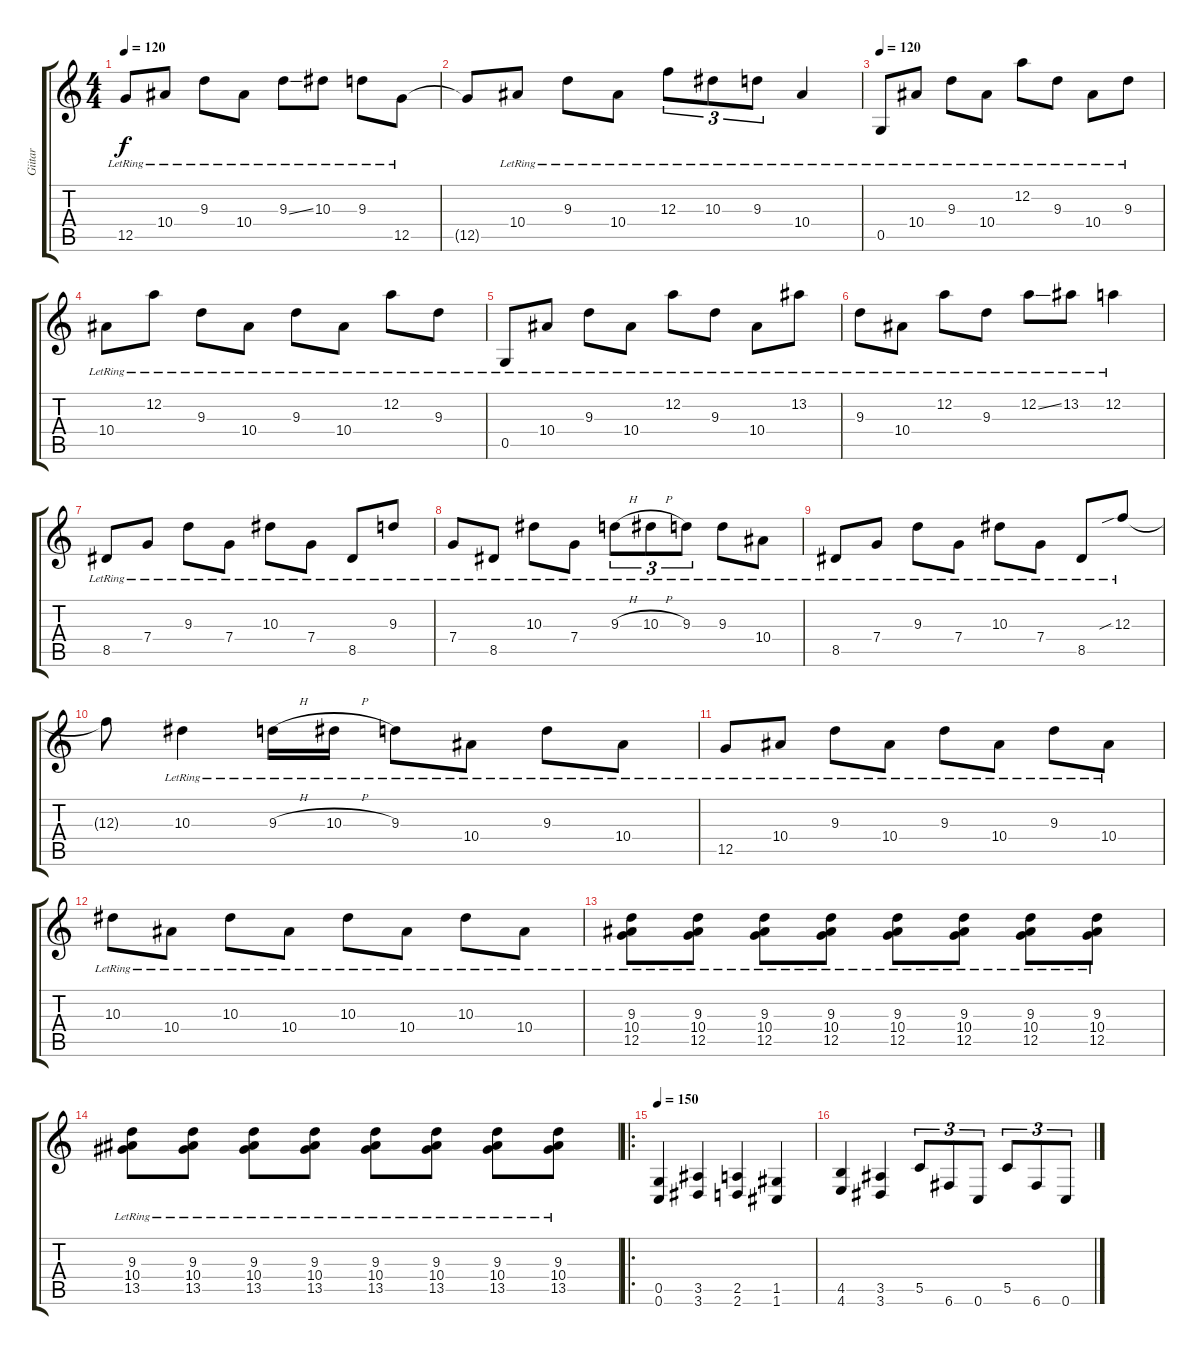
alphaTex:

\track ("Giitar" "Giitar") {instrument electricguitarclean}
\staff {score tabs}
\tuning (D4 A3 F3 C3 G2 C2) {hide}
\ts (4 4)
\tempo 120
\clef g2
\ks c
12.5{lr}.8{dy f} 10.4{lr}.8 9.3{lr}.8 10.4{lr}.8 9.3{ss lr}.8 10.3{lr}.8 9.3{lr}.8 12.5{lr}.8 |
12.5{t}.8 10.4{lr}.8 9.3{lr}.8 10.4{lr}.8 12.3{lr}.8{tu (3 2)} 10.3{lr}.8{tu (3 2)} 9.3{lr}.8{tu (3 2)} 10.4{lr}.4 |
\tempo 120
0.5{lr}.8{instrument electricguitarclean} 10.4{lr}.8 9.3{lr}.8 10.4{lr}.8 12.2{lr}.8 9.3{lr}.8 10.4{lr}.8 9.3{lr}.8 |
10.4{lr}.8 12.2{lr}.8 9.3{lr}.8 10.4{lr}.8 9.3{lr}.8 10.4{lr}.8 12.2{lr}.8 9.3{lr}.8 |
0.5{lr}.8 10.4{lr}.8 9.3{lr}.8 10.4{lr}.8 12.2{lr}.8 9.3{lr}.8 10.4{lr}.8 13.2{lr}.8 |
9.3{lr}.8 10.4{lr}.8 12.2{lr}.8 9.3{lr}.8 12.2{ss lr}.8 13.2{lr}.8 12.2{lr}.4 |
8.5{lr}.8 7.4{lr}.8 9.3{lr}.8 7.4{lr}.8 10.3{lr}.8 7.4{lr}.8 8.5{lr}.8 9.3{lr}.8 |
7.4{lr}.8 8.5{lr}.8 10.3{lr}.8 7.4{lr}.8 9.3{h lr}.8{tu (3 2)} 10.3{h lr}.8{tu (3 2)} 9.3{lr}.8{tu (3 2)} 9.3{lr}.8 10.4{lr}.8 |
8.5{lr}.8 7.4{lr}.8 9.3{lr}.8 7.4{lr}.8 10.3{lr}.8 7.4{lr}.8 8.5{lr}.8 12.3{sib lr}.8 |
12.3{t}.8 10.3{lr}.4 9.3{h lr}.16 10.3{h lr}.16 9.3{lr}.8 10.4{lr}.8 9.3{lr}.8 10.4{lr}.8 |
12.5{lr}.8 10.4{lr}.8 9.3{lr}.8 10.4{lr}.8 9.3{lr}.8 10.4{lr}.8 9.3{lr}.8 10.4{lr}.8 |
10.3{lr}.8 10.4{lr}.8 10.3{lr}.8 10.4{lr}.8 10.3{lr}.8 10.4{lr}.8 10.3{lr}.8 10.4{lr}.8 |
(9.3{lr} 10.4{lr} 12.5{lr}).8 (9.3{lr} 10.4{lr} 12.5{lr}).8 (9.3{lr} 10.4{lr} 12.5{lr}).8 (9.3{lr} 10.4{lr} 12.5{lr}).8 (9.3{lr} 10.4{lr} 12.5{lr}).8 (9.3{lr} 10.4{lr} 12.5{lr}).8 (9.3{lr} 10.4{lr} 12.5{lr}).8 (9.3{lr} 10.4{lr} 12.5{lr}).8 |
(9.3{lr} 10.4{lr} 13.5{lr}).8 (9.3{lr} 10.4{lr} 13.5{lr}).8 (9.3{lr} 10.4{lr} 13.5{lr}).8 (9.3{lr} 10.4{lr} 13.5{lr}).8 (9.3{lr} 10.4{lr} 13.5{lr}).8 (9.3{lr} 10.4{lr} 13.5{lr}).8 (9.3{lr} 10.4{lr} 13.5{lr}).8 (9.3{lr} 10.4{lr} 13.5{lr}).8 |
\ro
\tempo 150
(0.5 0.6).4{instrument electricguitarclean} (3.5 3.6).4 (2.5 2.6).4 (1.5 1.6).4 |
(4.5 4.6).4 (3.5 3.6).4 5.5.8{tu (3 2)} 6.6.8{tu (3 2)} 0.6.8{tu (3 2)} 5.5.8{tu (3 2)} 6.6.8{tu (3 2)} 0.6.8{tu (3 2)}
